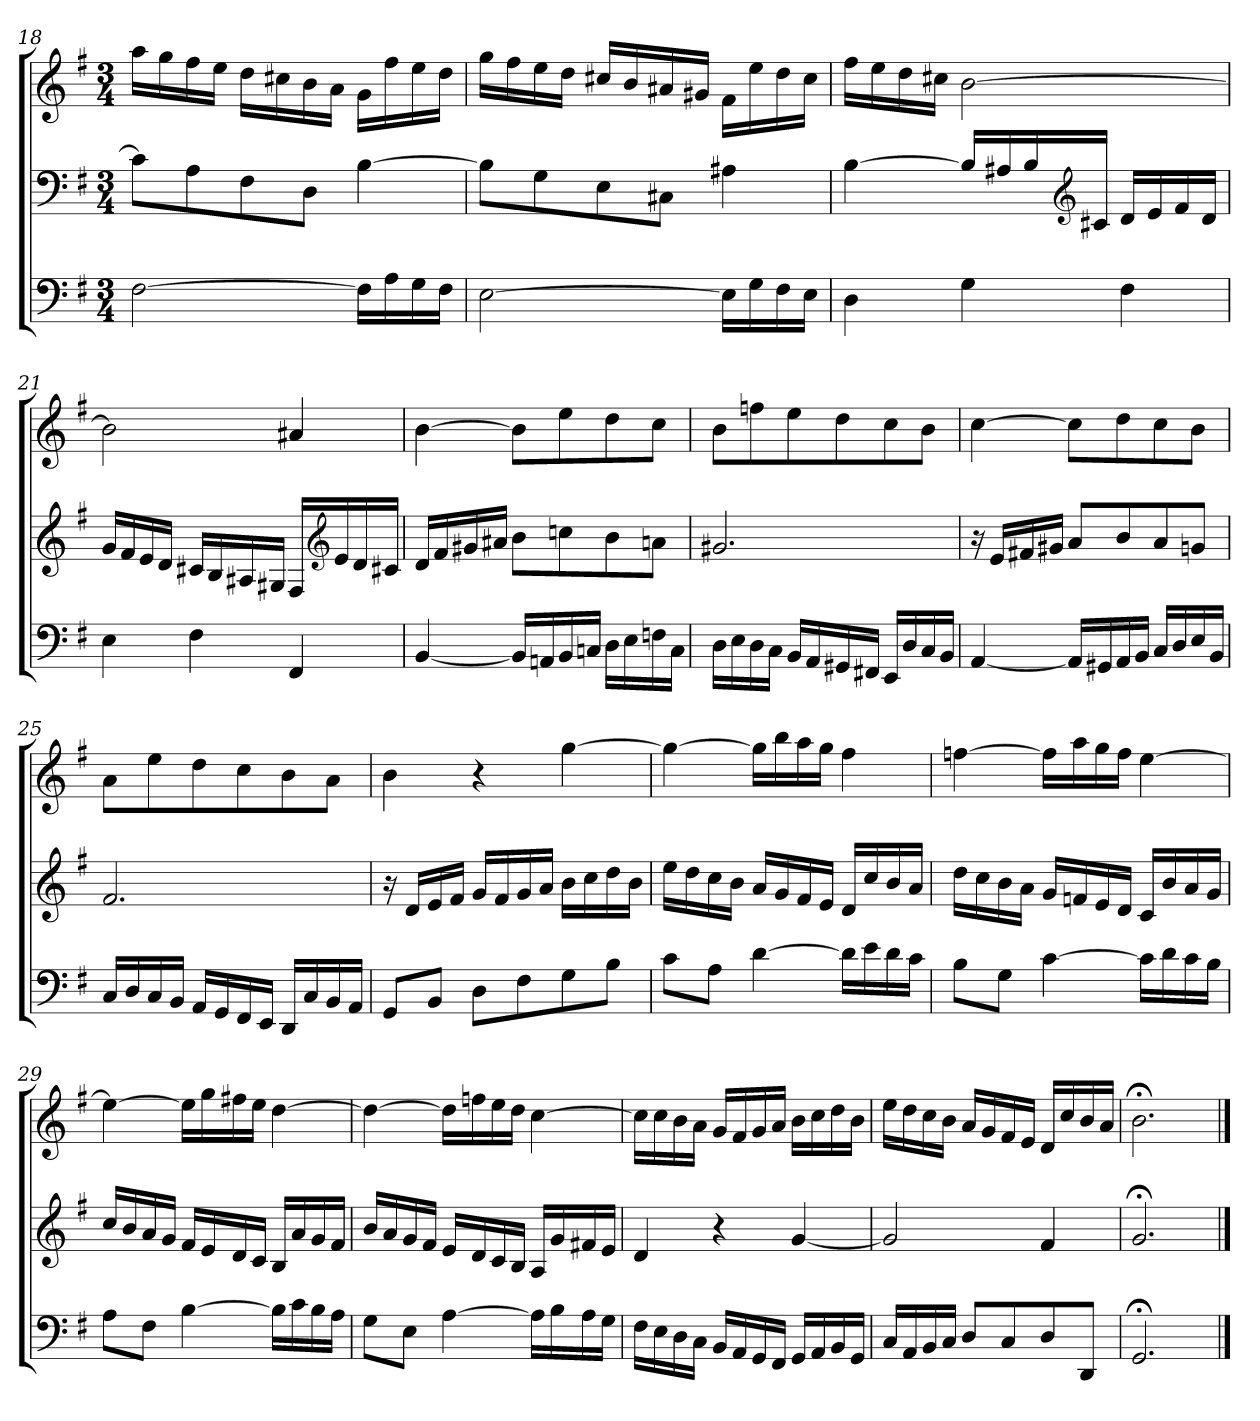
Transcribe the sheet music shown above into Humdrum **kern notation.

**kern	**kern	**kern
*part3	*part2	*part1
*staff3	*staff2	*staff1
*clefF4	*clefF4	*clefG2
*k[f#]	*k[f#]	*k[f#]
*G:	*G:	*G:
*M3/4	*M3/4	*M3/4
=18	=18	=18
[2F#	8c#L]	16aaLL
.	.	16gg
.	8A	16ff#
.	.	16eeJJ
.	8F#	16ddLL
.	.	16cc#X
.	8DJ	16b
.	.	16aJJ
16F#LL]	[4B	16gLL
16A	.	16ff#
16G	.	16ee
16F#JJ	.	16ddJJ
=19	=19	=19
[2E	8BL]	16ggLL
.	.	16ff#
.	8G	16ee
.	.	16ddJJ
.	8E	16cc#XLL
.	.	16b
.	8C#XJ	16a#X
.	.	16g#XJJ
16ELL]	4A#X	16f#LL
16G	.	16ee
16F#	.	16dd
16EJJ	.	16cc#JJ
=20	=20	=20
4D	[4B	16ff#LL
.	.	16ee
.	.	16dd
.	.	16cc#XJJ
4G	16BLL]	[2b
.	16A#X	.
.	16B	.
*	*clefG2	*
.	16c#XJJ	.
4F#	16dLL	.
.	16e	.
.	16f#	.
.	16dJJ	.
=21	=21	=21
4E	16gLL	2b]
.	16f#	.
.	16e	.
.	16dJJ	.
4F#	16c#XLL	.
.	16B	.
.	16A#X	.
.	16G#XJJ	.
4FF#	16F#LL	4a#X
*	*clefG2	*
.	16e	.
.	16d	.
.	16c#XJJ	.
=22	=22	=22
[4BB	16dLL	[4b
.	16f#	.
.	16g#X	.
.	16a#XJJ	.
16BBLL]	8bL	8bL]
16AAn	.	.
16BB	8ccn	8ee
16CnJJ	.	.
16DLL	8b	8dd
16E	.	.
16Fn	8anJ	8ccJ
16CJJ	.	.
=23	=23	=23
16DLL	2.g#X	8bL
16E	.	.
16D	.	8ffn
16CJJ	.	.
16BBLL	.	8ee
16AA	.	.
16GG#X	.	8dd
16FF#XJJ	.	.
16EELL	.	8cc
16D	.	.
16C	.	8bJ
16BBJJ	.	.
=24	=24	=24
[4AA	16r	[4cc
.	16eLL	.
.	16f#X	.
.	16g#XJJ	.
16AALL]	8aL	8ccL]
16GG#X	.	.
16AA	8b	8dd
16BBJJ	.	.
16CLL	8a	8cc
16D	.	.
16E	8gnJ	8bJ
16BBJJ	.	.
=25	=25	=25
16CLL	2.f#	8aL
16D	.	.
16C	.	8ee
16BBJJ	.	.
16AALL	.	8dd
16GG	.	.
16FF#	.	8cc
16EEJJ	.	.
16DDLL	.	8b
16C	.	.
16BB	.	8aJ
16AAJJ	.	.
=26	=26	=26
8GGL	16r	4b
.	16dLL	.
8BBJ	16e	.
.	16f#JJ	.
8DL	16gLL	4r
.	16f#	.
8F#	16g	.
.	16aJJ	.
8G	16bLL	[4gg
.	16cc	.
8BJ	16dd	.
.	16bJJ	.
=27	=27	=27
8cL	16eeLL	4gg_
.	16dd	.
8AJ	16cc	.
.	16bJJ	.
[4d	16aLL	16ggLL]
.	16g	16bb
.	16f#	16aa
.	16eJJ	16ggJJ
16dLL]	16dLL	4ff#
16e	16cc	.
16d	16b	.
16cJJ	16aJJ	.
=28	=28	=28
8BL	16ddLL	[4ffn
.	16cc	.
8GJ	16b	.
.	16aJJ	.
[4c	16gLL	16ffLL]
.	16fn	16aa
.	16e	16gg
.	16dJJ	16ffJJ
16cLL]	16cLL	[4ee
16d	16b	.
16c	16a	.
16BJJ	16gJJ	.
=29	=29	=29
8AL	16ccLL	4ee_
.	16b	.
8F#J	16a	.
.	16gJJ	.
[4B	16f#LL	16eeLL]
.	16e	16gg
.	16d	16ff#X
.	16cJJ	16eeJJ
16BLL]	16BLL	[4dd
16c	16a	.
16B	16g	.
16AJJ	16f#JJ	.
=30	=30	=30
8GL	16bLL	4dd_
.	16a	.
8EJ	16g	.
.	16f#JJ	.
[4A	16eLL	16ddLL]
.	16d	16ffn
.	16c	16ee
.	16BJJ	16ddJJ
16ALL]	16ALL	[4cc
16B	16g	.
16A	16f#X	.
16GJJ	16eJJ	.
=31	=31	=31
16F#LL	4d	16ccLL]
16E	.	16cc
16D	.	16b
16CJJ	.	16aJJ
16BBLL	4r	16gLL
16AA	.	16f#
16GG	.	16g
16FF#JJ	.	16aJJ
16GGLL	[4g	16bLL
16AA	.	16cc
16BB	.	16dd
16GGJJ	.	16bJJ
=32	=32	=32
16CLL	2g]	16eeLL
16AA	.	16dd
16BB	.	16cc
16CJJ	.	16bJJ
8DL	.	16aLL
.	.	16g
8C	.	16f#
.	.	16eJJ
8D	4f#	16dLL
.	.	16cc
8DDJ	.	16b
.	.	16aJJ
=33	=33	=33
2.GG;<	2.g;<	2.b;<
==	==	==
*-	*-	*-
